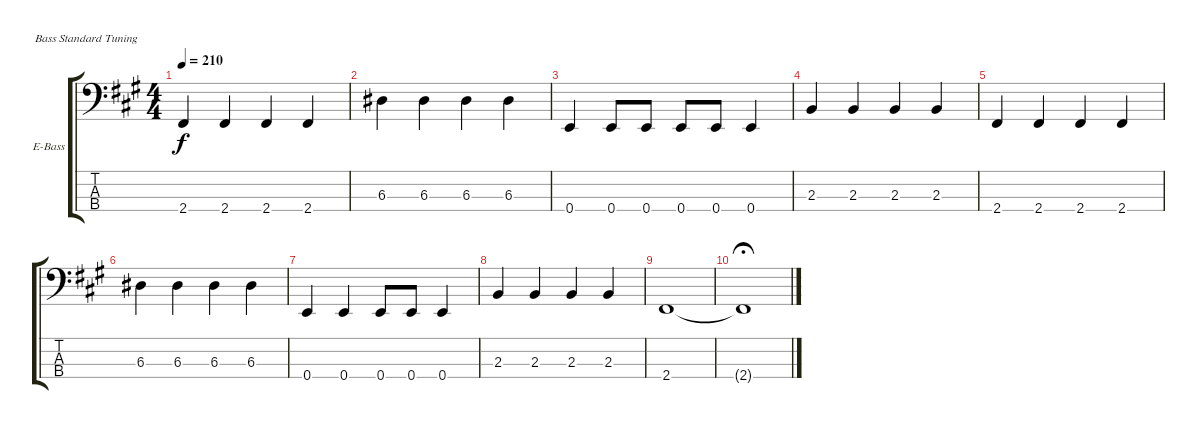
\defaultSystemsLayout 4
\bracketExtendMode groupsimilarinstruments
\firstSystemTrackNameOrientation horizontal
\otherSystemsTrackNameOrientation horizontal
\track ("Bass" "E-Bass") {instrument electricbassfinger}
\staff {score tabs}
\tuning (G2 D2 A1 E1)
\ts (4 4)
\tempo 210
\clef f4
\ks a
2.4.4{dy f} 2.4.4 2.4.4 2.4.4 |
6.3.4 6.3.4 6.3.4 6.3.4 |
0.4.4 0.4.8 0.4.8 0.4.8 0.4.8 0.4.4 |
2.3.4 2.3.4 2.3.4 2.3.4 |
2.4.4 2.4.4 2.4.4 2.4.4 |
6.3.4 6.3.4 6.3.4 6.3.4 |
0.4.4 0.4.4 0.4.8 0.4.8 0.4.4 |
2.3.4 2.3.4 2.3.4 2.3.4 |
2.4.1 |
2.4{t}.1{fermata (medium 1)}
